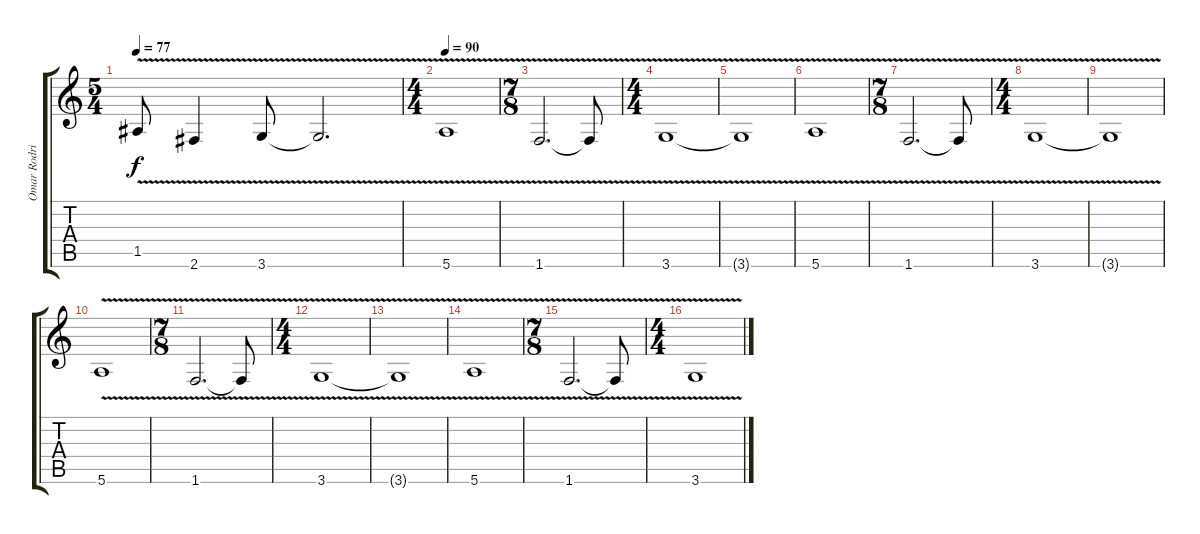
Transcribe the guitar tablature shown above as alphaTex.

\track ("Omar Rodriguez-Lopez" "Omar Rodri") {instrument distortionguitar}
\staff {score tabs}
\tuning (E4 B3 G3 D3 A2 E2) {hide}
\ts (5 4)
\tempo 77
\clef g2
\ks c
1.5{v}.8{dy f volume 11} 2.6{v}.4 3.6{v}.8 3.6{t}.2{d} |
\ts (4 4)
\tempo 90
5.6{v}.1 |
\ts (7 8)
1.6{v}.2{d} 1.6{t}.8 |
\ts (4 4)
3.6{v}.1 |
3.6{t}.1 |
5.6{v}.1 |
\ts (7 8)
1.6{v}.2{d} 1.6{t}.8 |
\ts (4 4)
3.6{v}.1 |
3.6{t}.1 |
5.6{v}.1 |
\ts (7 8)
1.6{v}.2{d} 1.6{t}.8 |
\ts (4 4)
3.6{v}.1 |
3.6{t}.1 |
5.6{v}.1 |
\ts (7 8)
1.6{v}.2{d} 1.6{t}.8 |
\ts (4 4)
3.6{v}.1
